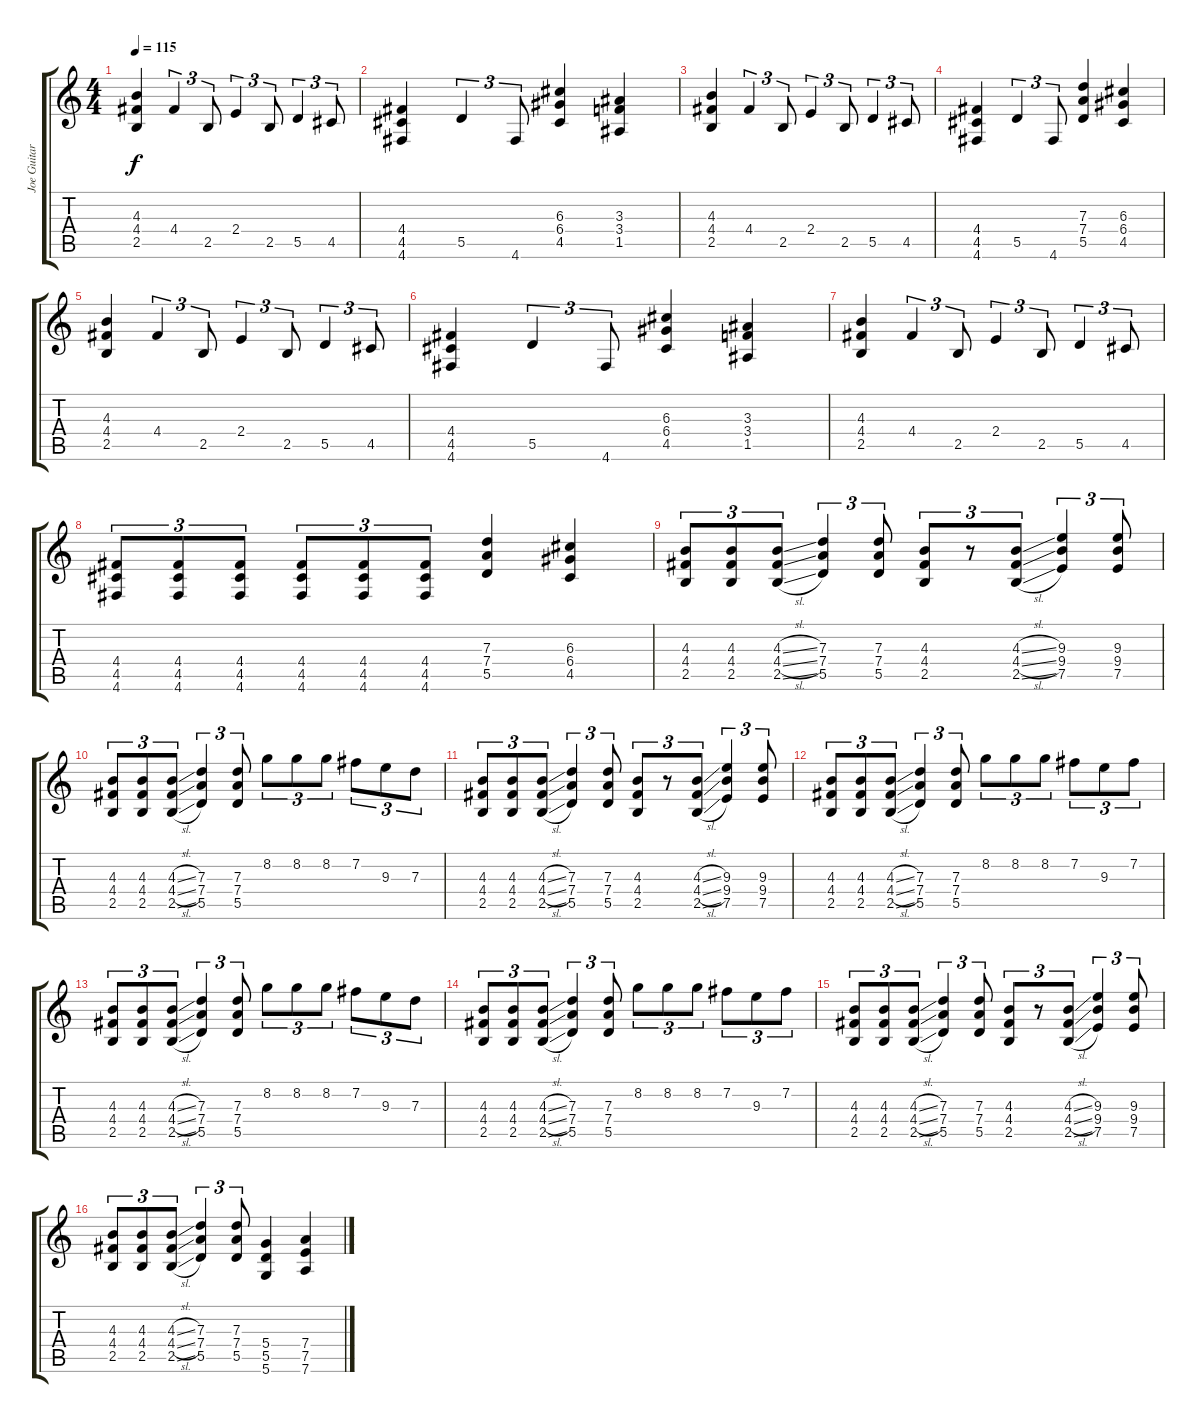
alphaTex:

\track ("Joe Guitar" "Joe Guitar") {instrument distortionguitar}
\staff {score tabs}
\tuning (E4 B3 G3 D3 A2 D2) {hide}
\ts (4 4)
\tempo 115
\clef g2
\ks c
(4.3 4.4 2.5).4{dy f} 4.4.4{tu (3 2)} 2.5.8{tu (3 2)} 2.4.4{tu (3 2)} 2.5.8{tu (3 2)} 5.5.4{tu (3 2)} 4.5.8{tu (3 2)} |
(4.4 4.5 4.6).4 5.5.4{tu (3 2)} 4.6.8{tu (3 2)} (6.3 6.4 4.5).4 (3.3 3.4 1.5).4 |
(4.3 4.4 2.5).4 4.4.4{tu (3 2)} 2.5.8{tu (3 2)} 2.4.4{tu (3 2)} 2.5.8{tu (3 2)} 5.5.4{tu (3 2)} 4.5.8{tu (3 2)} |
(4.4 4.5 4.6).4 5.5.4{tu (3 2)} 4.6.8{tu (3 2)} (7.3 7.4 5.5).4 (6.3 6.4 4.5).4 |
(4.3 4.4 2.5).4 4.4.4{tu (3 2)} 2.5.8{tu (3 2)} 2.4.4{tu (3 2)} 2.5.8{tu (3 2)} 5.5.4{tu (3 2)} 4.5.8{tu (3 2)} |
(4.4 4.5 4.6).4 5.5.4{tu (3 2)} 4.6.8{tu (3 2)} (6.3 6.4 4.5).4 (3.3 3.4 1.5).4 |
(4.3 4.4 2.5).4 4.4.4{tu (3 2)} 2.5.8{tu (3 2)} 2.4.4{tu (3 2)} 2.5.8{tu (3 2)} 5.5.4{tu (3 2)} 4.5.8{tu (3 2)} |
(4.4 4.5 4.6).8{tu (3 2)} (4.4 4.5 4.6).8{tu (3 2)} (4.4 4.5 4.6).8{tu (3 2)} (4.4 4.5 4.6).8{tu (3 2)} (4.4 4.5 4.6).8{tu (3 2)} (4.4 4.5 4.6).8{tu (3 2)} (7.3 7.4 5.5).4 (6.3 6.4 4.5).4 |
(4.3 4.4 2.5).8{tu (3 2)} (4.3 4.4 2.5).8{tu (3 2)} (4.3{sl} 4.4{sl} 2.5{sl}).8{tu (3 2)} (7.3 7.4 5.5).4{tu (3 2)} (7.3 7.4 5.5).8{tu (3 2)} (4.3 4.4 2.5).8{tu (3 2)} r.8{tu (3 2)} (4.3{sl} 4.4{sl} 2.5{sl}).8{tu (3 2)} (9.3 9.4 7.5).4{tu (3 2)} (9.3 9.4 7.5).8{tu (3 2)} |
(4.3 4.4 2.5).8{tu (3 2)} (4.3 4.4 2.5).8{tu (3 2)} (4.3{sl} 4.4{sl} 2.5{sl}).8{tu (3 2)} (7.3 7.4 5.5).4{tu (3 2)} (7.3 7.4 5.5).8{tu (3 2)} 8.2.8{tu (3 2)} 8.2.8{tu (3 2)} 8.2.8{tu (3 2)} 7.2.8{tu (3 2)} 9.3.8{tu (3 2)} 7.3.8{tu (3 2)} |
(4.3 4.4 2.5).8{tu (3 2)} (4.3 4.4 2.5).8{tu (3 2)} (4.3{sl} 4.4{sl} 2.5{sl}).8{tu (3 2)} (7.3 7.4 5.5).4{tu (3 2)} (7.3 7.4 5.5).8{tu (3 2)} (4.3 4.4 2.5).8{tu (3 2)} r.8{tu (3 2)} (4.3{sl} 4.4{sl} 2.5{sl}).8{tu (3 2)} (9.3 9.4 7.5).4{tu (3 2)} (9.3 9.4 7.5).8{tu (3 2)} |
(4.3 4.4 2.5).8{tu (3 2)} (4.3 4.4 2.5).8{tu (3 2)} (4.3{sl} 4.4{sl} 2.5{sl}).8{tu (3 2)} (7.3 7.4 5.5).4{tu (3 2)} (7.3 7.4 5.5).8{tu (3 2)} 8.2.8{tu (3 2)} 8.2.8{tu (3 2)} 8.2.8{tu (3 2)} 7.2.8{tu (3 2)} 9.3.8{tu (3 2)} 7.2.8{tu (3 2)} |
(4.3 4.4 2.5).8{tu (3 2)} (4.3 4.4 2.5).8{tu (3 2)} (4.3{sl} 4.4{sl} 2.5{sl}).8{tu (3 2)} (7.3 7.4 5.5).4{tu (3 2)} (7.3 7.4 5.5).8{tu (3 2)} 8.2.8{tu (3 2)} 8.2.8{tu (3 2)} 8.2.8{tu (3 2)} 7.2.8{tu (3 2)} 9.3.8{tu (3 2)} 7.3.8{tu (3 2)} |
(4.3 4.4 2.5).8{tu (3 2)} (4.3 4.4 2.5).8{tu (3 2)} (4.3{sl} 4.4{sl} 2.5{sl}).8{tu (3 2)} (7.3 7.4 5.5).4{tu (3 2)} (7.3 7.4 5.5).8{tu (3 2)} 8.2.8{tu (3 2)} 8.2.8{tu (3 2)} 8.2.8{tu (3 2)} 7.2.8{tu (3 2)} 9.3.8{tu (3 2)} 7.2.8{tu (3 2)} |
(4.3 4.4 2.5).8{tu (3 2)} (4.3 4.4 2.5).8{tu (3 2)} (4.3{sl} 4.4{sl} 2.5{sl}).8{tu (3 2)} (7.3 7.4 5.5).4{tu (3 2)} (7.3 7.4 5.5).8{tu (3 2)} (4.3 4.4 2.5).8{tu (3 2)} r.8{tu (3 2)} (4.3{sl} 4.4{sl} 2.5{sl}).8{tu (3 2)} (9.3 9.4 7.5).4{tu (3 2)} (9.3 9.4 7.5).8{tu (3 2)} |
(4.3 4.4 2.5).8{tu (3 2)} (4.3 4.4 2.5).8{tu (3 2)} (4.3{sl} 4.4{sl} 2.5{sl}).8{tu (3 2)} (7.3 7.4 5.5).4{tu (3 2)} (7.3 7.4 5.5).8{tu (3 2)} (5.4 5.5 5.6).4 (7.4 7.5 7.6).4
